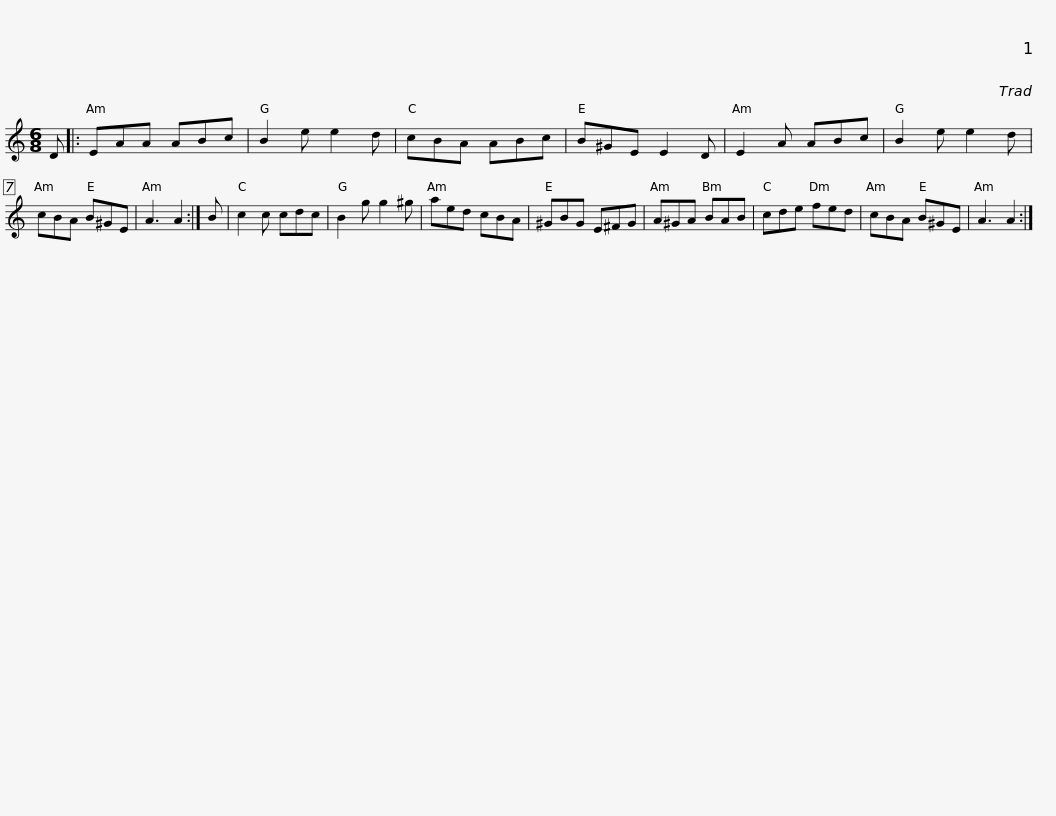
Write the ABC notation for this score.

X:1
L:1/8
M:6/8
I:linebreak $
K:C
V:1 treble
V:1
 D |: EAA ABc | B2 e e2 d | cBA ABc | B^GE E2 D | %5
 E2 A ABc | B2 e e2 d | cBA B^GE | A3 A2 :|$ B | %10
 c2 c cdc | B2 g g2 ^g | aed cBA | ^GBG E^FG | A^GA BAB | %15
 cde fed | cBA B^GE |$ A3 A2 :| %18
